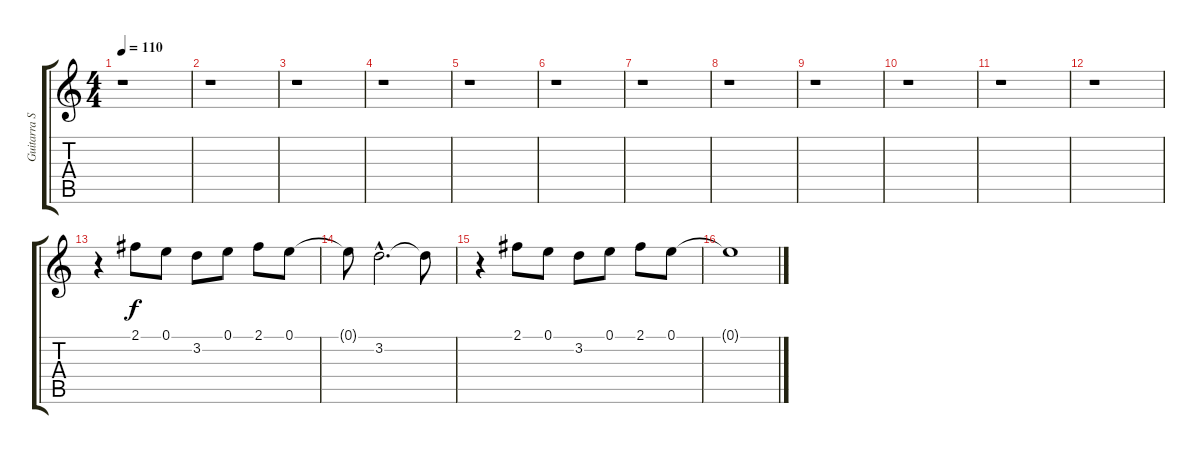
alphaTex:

\track ("Guitarra Solo" "Guitarra S") {instrument distortionguitar}
\staff {score tabs}
\tuning (E4 B3 G3 D3 A2 E2) {hide}
\ts (4 4)
\tempo 110
\clef g2
\ks c
r.1{dy f instrument distortionguitar} |
r.1 |
r.1 |
r.1 |
r.1 |
r.1 |
r.1 |
r.1 |
r.1 |
r.1 |
r.1 |
r.1 |
r.4 2.1.8 0.1.8 3.2.8 0.1.8 2.1.8 0.1.8 |
0.1{t}.8 3.2{hac}.2{d} 3.2{t}.8 |
r.4 2.1.8 0.1.8 3.2.8 0.1.8 2.1.8 0.1.8 |
0.1{t}.1
